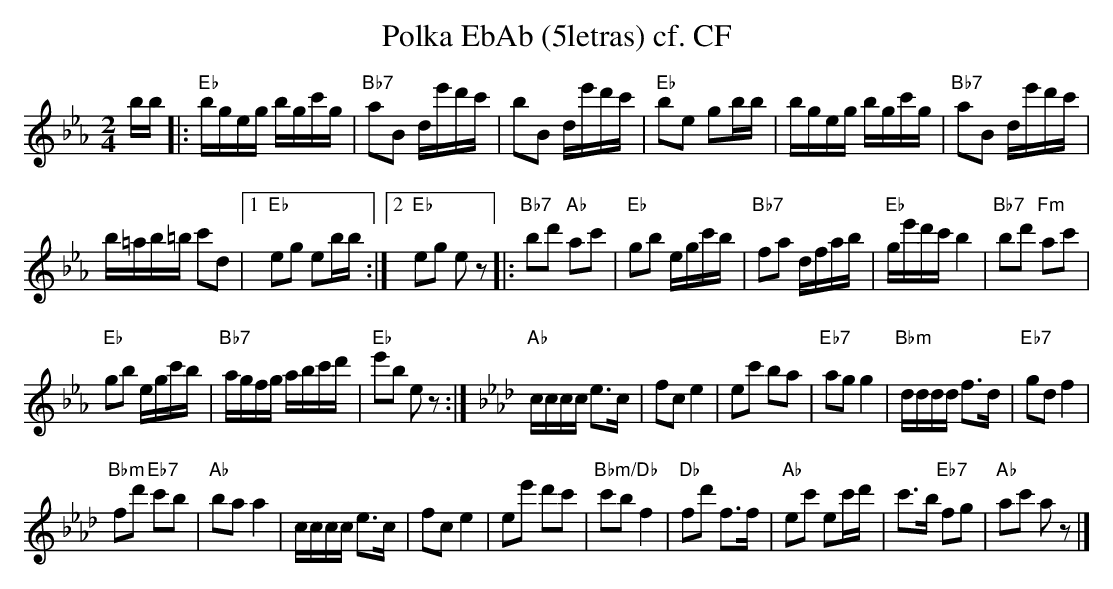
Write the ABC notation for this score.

X:1
T:Polka EbAb (5letras) cf. CF
M:2/4
L:1/16
K:Ebmaj%%MIDI gchordon
bb |: "Eb"bgeg bgc'g | "Bb7"a2B2 de'd'c' | b2B2 de'd'c' | "Eb"b2e2 g2bb | bgeg bgc'g | "Bb7"a2B2 de'd'c' |
b=ab=b c'2d2 |1 "Eb"e2g2 e2bb :|2 "Eb"e2g2 e2z2 |: "Bb7"b2d'2 "Ab"a2c'2 | "Eb"g2b2 egc'b | "Bb7"f2a2 dfab | "Eb"ge'd'c' b4 | \
"Bb7"b2d'2 "Fm"a2c'2 |
"Eb"g2b2 egc'b | "Bb7"agfg abc'd' | "Eb"e'2b2 e2z2 :| [K:Abmaj] "Ab"cccc e3c | f2c2e4 | e2c'2 b2a2 | \
"Eb7"a2g2g4 | "Bbm"dddd f3d | "Eb7"g2d2f4 |
"Bbm"f2d'2 "Eb7"c'2b2 | "Ab"b2a2a4 | cccc e3c | f2c2 e4 | \
e2e'2 d'2c'2 | "Bbm/Db"c'2b2f4 | "Db"f2d'2 f3f | "Ab"e2c'2 e2c'd' | c'3b "Eb7"f2g2 | "Ab"a2c'2 a2z2 |]
